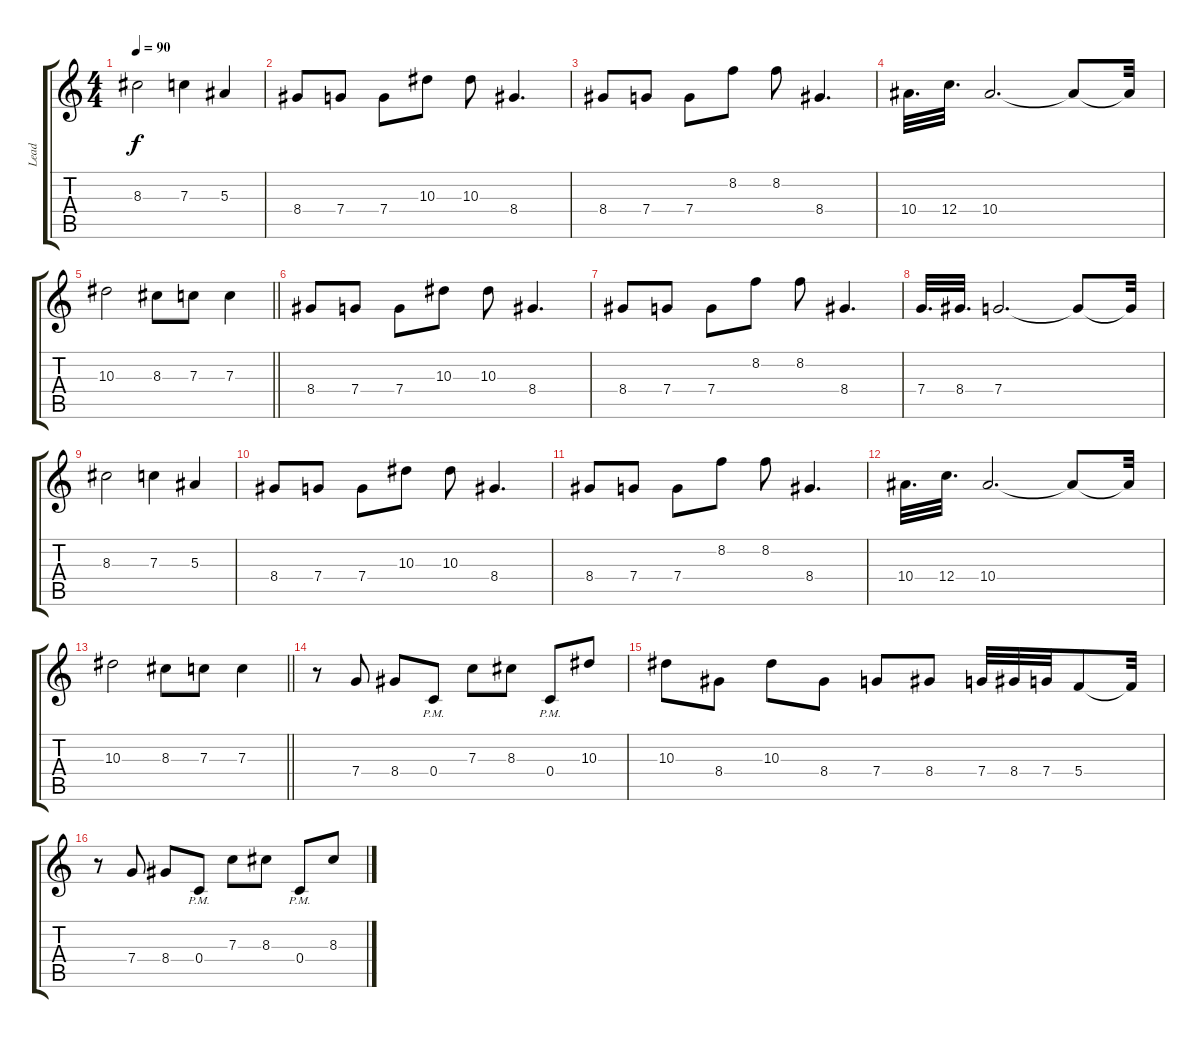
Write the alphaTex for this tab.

\track ("Lead" "Lead") {instrument distortionguitar}
\staff {score tabs}
\tuning (D4 A3 F3 C3 G2 C2) {hide}
\ts (4 4)
\tempo 90
\clef g2
\ks c
8.3.2{dy f} 7.3.4 5.3.4 |
8.4.8 7.4.8 7.4.8 10.3.8 10.3.8 8.4.4{d} |
8.4.8 7.4.8 7.4.8 8.2.8 8.2.8 8.4.4{d} |
10.4.32{d} 12.4.32{d} 10.4.2{d} 10.4{t}.8 10.4{t}.32 |
\barLineRight lightlight
10.3.2 8.3.8 7.3.8 7.3.4 |
8.4.8 7.4.8 7.4.8 10.3.8 10.3.8 8.4.4{d} |
8.4.8 7.4.8 7.4.8 8.2.8 8.2.8 8.4.4{d} |
7.4.32{d} 8.4.32{d} 7.4.2{d} 7.4{t}.8 7.4{t}.32 |
8.3.2 7.3.4 5.3.4 |
8.4.8 7.4.8 7.4.8 10.3.8 10.3.8 8.4.4{d} |
8.4.8 7.4.8 7.4.8 8.2.8 8.2.8 8.4.4{d} |
10.4.32{d} 12.4.32{d} 10.4.2{d} 10.4{t}.8 10.4{t}.32 |
\barLineRight lightlight
10.3.2 8.3.8 7.3.8 7.3.4 |
r.8 7.4.8 8.4.8 0.4{pm}.8 7.3.8 8.3.8 0.4{pm}.8 10.3.8 |
10.3.8 8.4.8 10.3.8 8.4.8 7.4.8 8.4.8 7.4.32 8.4.32 7.4.32 5.4.8 5.4{t}.32 |
r.8 7.4.8 8.4.8 0.4{pm}.8 7.3.8 8.3.8 0.4{pm}.8 8.3.8
